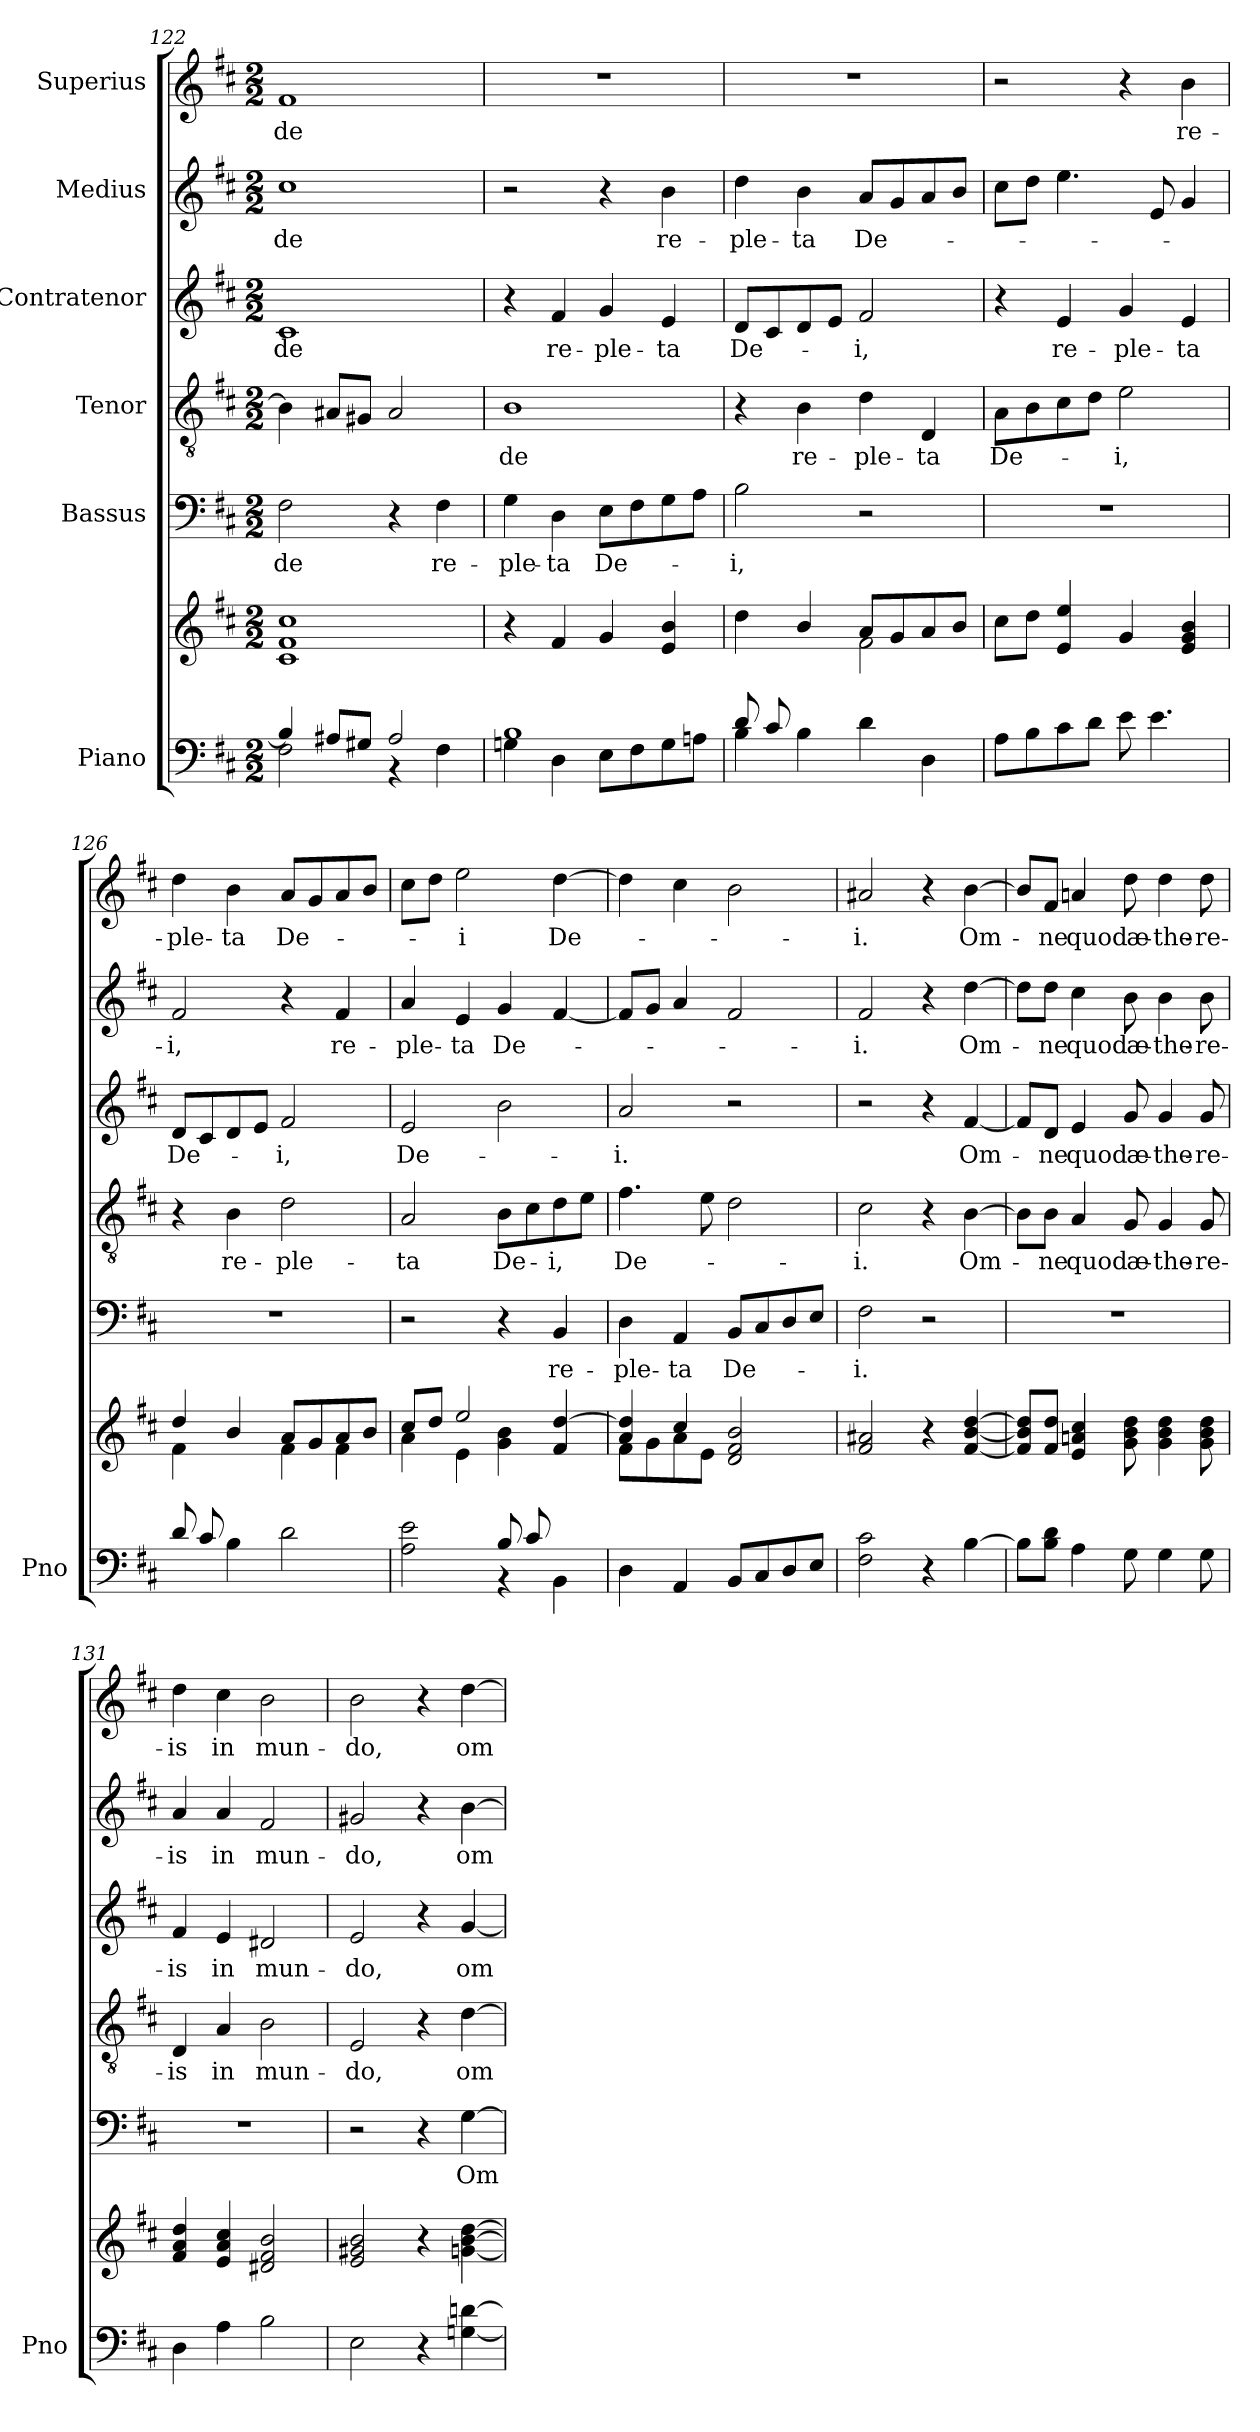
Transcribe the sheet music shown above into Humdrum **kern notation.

**kern	**kern	**kern	**text	**kern	**text	**kern	**text	**kern	**text	**kern	**text
*part6	*part6	*part5	*part5	*part4	*part4	*part3	*part3	*part2	*part2	*part1	*part1
*staff7	*staff6	*staff5	*staff5	*staff4	*staff4	*staff3	*staff3	*staff2	*staff2	*staff1	*staff1
*I"Piano	*	*I"Bassus	*	*I"Tenor	*	*I"Contratenor	*	*I"Medius	*	*I"Superius	*
*I'Pno	*	*	*	*	*	*	*	*	*	*	*
*clefF4	*clefG2	*clefF4	*	*clefGv2	*	*clefG2	*	*clefG2	*	*clefG2	*
*k[f#c#]	*k[f#c#]	*k[f#c#]	*	*k[f#c#]	*	*k[f#c#]	*	*k[f#c#]	*	*k[f#c#]	*
*M2/2	*M2/2	*M2/2	*	*M2/2	*	*M2/2	*	*M2/2	*	*M2/2	*
=122	=122	=122	=122	=122	=122	=122	=122	=122	=122	=122	=122
*^	*	*	*	*	*	*	*	*	*	*	*
4B/]	2F#\	1c# 1f# 1cc#	2F#\	-de	4B\]	.	1c#	-de	1cc#	-de	1f#	-de
8A#X/L	.	.	.	.	8A#X/L	.	.	.	.	.	.	.
8G#X/J	.	.	.	.	8G#X/J	.	.	.	.	.	.	.
2A#/	4r	.	4r	.	2A#/	.	.	.	.	.	.	.
.	4F#\	.	4F#\	re-	.	.	.	.	.	.	.	.
=123	=123	=123	=123	=123	=123	=123	=123	=123	=123	=123	=123	=123
1B	4Gn\	4r	4G\	-ple-	1B	-de	4r	.	2r	.	1r	.
.	4D\	4f#/	4D\	-ta	.	.	4f#/	re-	.	.	.	.
.	8E\L	4g/	8E\L	De-	.	.	4g/	-ple-	4r	.	.	.
.	8F#\	.	8F#\	.	.	.	.	.	.	.	.	.
.	8G\	4e/ 4b/	8G\	.	.	.	4e/	-ta	4b\	re-	.	.
.	8An\J	.	8A\J	.	.	.	.	.	.	.	.	.
=124	=124	=124	=124	=124	=124	=124	=124	=124	=124	=124	=124	=124
*	*	*^	*	*	*	*	*	*	*	*	*	*
8d/L	4B\	4dd\	4ryy	2B\	-i,	4r	.	8d/L	De-	4dd\	-ple-	1r	.
8c#/	.	.	.	.	.	.	.	8c#/	.	.	.	.	.
2.ryy	4B\	4b/	8d\	.	.	4B\	re-	8d/	.	4b\	-ta	.	.
.	.	.	8e\J	.	.	.	.	8e/J	.	.	.	.	.
.	4d\	8a/L	2f#\	2r	.	4d\	-ple-	2f#/	-i,	8a/L	De-	.	.
.	.	8g/	.	.	.	.	.	.	.	8g/	.	.	.
.	4D\	8a/	.	.	.	4D/	-ta	.	.	8a/	.	.	.
.	.	8b/J	.	.	.	.	.	.	.	8b/J	.	.	.
*v	*v	*	*	*	*	*	*	*	*	*	*	*	*
*	*v	*v	*	*	*	*	*	*	*	*	*	*
=125	=125	=125	=125	=125	=125	=125	=125	=125	=125	=125	=125
8A\L	8cc#\L	1r	.	8A\L	De-	4r	.	8cc#\L	.	2r	.
8B\	8dd\J	.	.	8B\	.	.	.	8dd\J	.	.	.
8c#\	4e/ 4ee/	.	.	8c#\	.	4e/	re-	4.ee\	.	.	.
8d\J	.	.	.	8d\J	.	.	.	.	.	.	.
8e\	4g/	.	.	2e\	-i,	4g/	-ple-	.	.	4r	.
4.e\	.	.	.	.	.	.	.	8e/	.	.	.
.	4e/ 4g/ 4b/	.	.	.	.	4e/	-ta	4g/	.	4b\	re-
=126	=126	=126	=126	=126	=126	=126	=126	=126	=126	=126	=126
*^	*^	*	*	*	*	*	*	*	*	*	*
*	*	*	*^	*	*	*	*	*	*	*	*	*	*
8d/L	4ryy	4dd/	4f#\	4ryy	1r	.	4r	.	8d/L	De-	2f#/	-i,	4dd\	-ple-
8c#/	.	.	.	.	.	.	.	.	8c#/	.	.	.	.	.
4ryy	4B\	4b/	4ryy	8d\	.	.	4B\	re-	8d/	.	.	.	4b\	-ta
.	.	.	.	8e\J	.	.	.	.	8e/J	.	.	.	.	.
2d\	2ryy	8a/L	4f#\	2ryy	.	.	2d\	-ple-	2f#/	-i,	4r	.	8a/L	De-
.	.	8g/	.	.	.	.	.	.	.	.	.	.	8g/	.
.	.	8a/	4f#\	.	.	.	.	.	.	.	4f#/	re-	8a/	.
.	.	8b/J	.	.	.	.	.	.	.	.	.	.	8b/J	.
=127	=127	=127	=127	=127	=127	=127	=127	=127	=127	=127	=127	=127	=127	=127
2A\ 2e\	2ryy	8cc#/L	4a\	2.ryy	2r	.	2A/	-ta	2e/	De-	4a/	-ple-	8cc#\L	.
.	.	8dd/J	.	.	.	.	.	.	.	.	.	.	8dd\J	.
.	.	2ee/	4e\	.	.	.	.	.	.	.	4e/	-ta	2ee\	-i
8B/L	4r	.	4g\ 4b\	.	4r	.	8B\L	De-	2b\	.	4g/	De-	.	.
8c#/	.	.	.	.	.	.	8c#\	.	.	.	.	.	.	.
4ryy	4BB\	4f#/ [4dd/	4ryy	8d\	4BB/	re-	8d\	-i,	.	.	[4f#/	.	[4dd\	De-
.	.	.	.	8e\J	.	.	8e\J	.	.	.	.	.	.	.
*v	*v	*	*	*	*	*	*	*	*	*	*	*	*	*
*	*	*v	*v	*	*	*	*	*	*	*	*	*	*
=128	=128	=128	=128	=128	=128	=128	=128	=128	=128	=128	=128	=128
4D\	4a/ 4dd/]	8f#\L	4D\	-ple-	4.f#\	De-	2a/	-i.	8f#/L]	.	4dd\]	.
.	.	8g\	.	.	.	.	.	.	8g/J	.	.	.
4AA/	4cc#/	8a\	4AA/	-ta	.	.	.	.	4a/	.	4cc#\	.
.	.	8e\J	.	.	8e\	.	.	.	.	.	.	.
8BB/L	2d/ 2f#/ 2b/	2ryy	8BB/L	De-	2d\	.	2r	.	2f#/	.	2b\	.
8C#/	.	.	8C#/	.	.	.	.	.	.	.	.	.
8D/	.	.	8D/	.	.	.	.	.	.	.	.	.
8E/J	.	.	8E/J	.	.	.	.	.	.	.	.	.
*	*v	*v	*	*	*	*	*	*	*	*	*	*
=129	=129	=129	=129	=129	=129	=129	=129	=129	=129	=129	=129
2F#\ 2c#\	2f#/ 2a#X/	2F#\	-i.	2c#\	-i.	2r	.	2f#/	-i.	2a#X/	-i.
4r	4r	2r	.	4r	.	4r	.	4r	.	4r	.
[4B\	[4f#/ [4b/ [4dd/	.	.	[4B\	Om-	[4f#/	Om-	[4dd\	Om-	[4b\	Om-
=130	=130	=130	=130	=130	=130	=130	=130	=130	=130	=130	=130
8B\L]	8f#/] 8b/] 8dd/]L	1r	.	8B\L]	.	8f#/L]	.	8dd\L]	.	8b/L]	.
8B\ 8d\J	8f#/ 8dd/J	.	.	8B\J	-ne	8d/J	-ne	8dd\J	-ne	8f#/J	-ne
4A\	4e/ 4an/ 4cc#/	.	.	4A/	quod	4e/	quod	4cc#\	quod	4ani/	quod
8G\	8g\ 8b\ 8dd\	.	.	8G/	æ-	8g/	æ-	8b\	æ-	8dd\	æ-
4G\	4g\ 4b\ 4dd\	.	.	4G/	-the-	4g/	-the-	4b\	-the-	4dd\	-the-
8G\	8g\ 8b\ 8dd\	.	.	8G/	-re-	8g/	-re-	8b\	-re-	8dd\	-re-
=131	=131	=131	=131	=131	=131	=131	=131	=131	=131	=131	=131
4D\	4f#/ 4a/ 4dd/	1r	.	4D/	-is	4f#/	-is	4a/	-is	4dd\	-is
4A\	4e/ 4a/ 4cc#/	.	.	4A/	in	4e/	in	4a/	in	4cc#\	in
2B\	2d#X/ 2f#/ 2b/	.	.	2B\	mun-	2d#X/	mun-	2f#/	mun-	2b\	mun-
=132	=132	=132	=132	=132	=132	=132	=132	=132	=132	=132	=132
2E\	2e/ 2g#X/ 2b/	2r	.	2E/	-do,	2e/	-do,	2g#X/	-do,	2b\	-do,
4r	4r	4r	.	4r	.	4r	.	4r	.	4r	.
[4Gn\ [4dn\	[4gn\ [4b\ [4dd\	[4G\	Om-	[4d\	om-	[4g/	om-	[4b\	om-	[4dd\	om-
=	=	=	=	=	=	=	=	=	=	=	=
*-	*-	*-	*-	*-	*-	*-	*-	*-	*-	*-	*-
